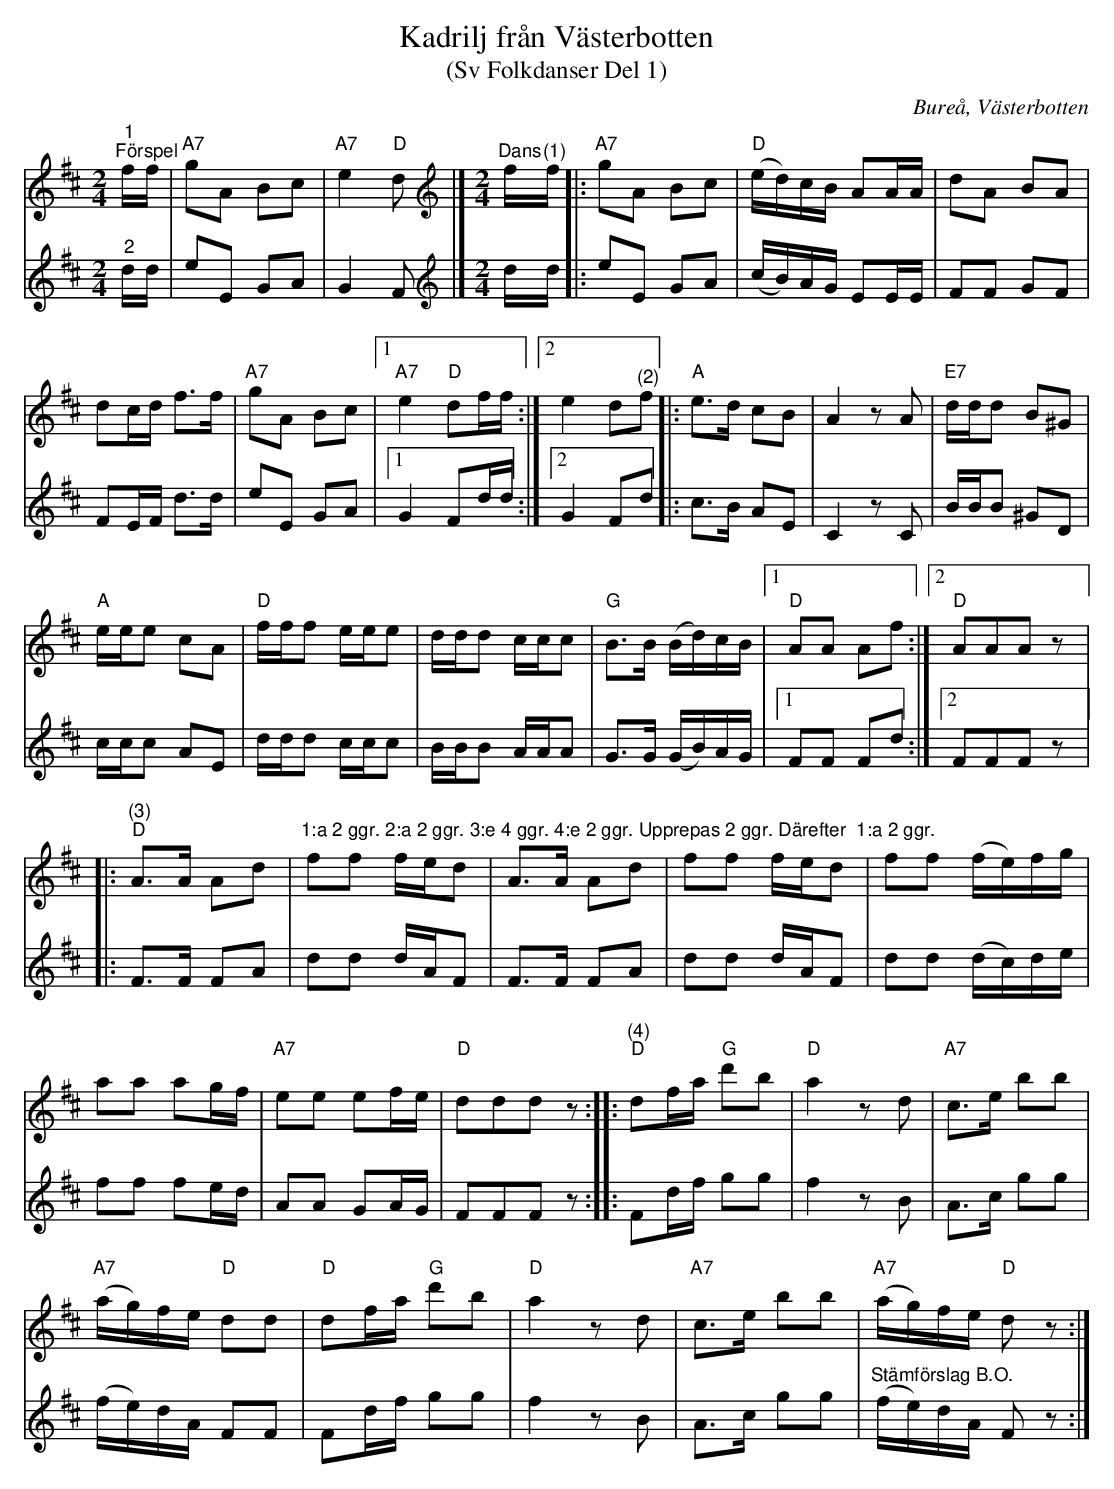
X:1
T:Kadrilj från Västerbotten
T:(Sv Folkdanser Del 1)
O:Bureå, Västerbotten
L:1/8
M:2/4
K:D
V:1
"^1""^Förspel" f/f/ |"A7" gA Bc |"A7" e2"D" d |][K:D][M:2/4][K:treble]"^Dans" f/"^(1)"f/ |: "A7" gA Bc |"D" (e/d/)c/B/ AA/A/ | dA BA |
dc/d/ f>f |"A7" gA Bc |1"A7" e2"D" df/f/ :|2 e2 d"^(2)"f |:"A" e>d cB | A2 z A | "E7" d/d/d B^G |
"A" e/e/e cA | "D" f/f/f e/e/e | d/d/d c/c/c | "G" B>B (B/d/)c/B/ |1"D" AA Af :|2"D" AAA z |:
"^(3)" "D" A>A Ad | "1:a 2 ggr. 2:a 2 ggr. 3:e 4 ggr. 4:e 2 ggr. Upprepas 2 ggr. Därefter  1:a 2 ggr." ff f/e/d | A>A Ad | ff f/e/d | ff (f/e/)f/g/ |
aa ag/f/ | "A7" ee ef/e/ | "D" ddd z ::"^(4)" "D" df/a/ "G" d'b | "D" a2 z d | "A7" c>e bb |
"A7" (a/g/)f/e/ "D" dd | "D" df/a/ "G" d'b |"D" a2 z d | "A7" c>e bb |"A7" (a/g/)f/e/ "D" d z :|
V:2
"^2" d/d/ | eE GA | G2 F |][K:D][M:2/4][K:treble] d/d/ |: eE GA | (c/B/)A/G/ EE/E/ | FF GF |
FE/F/ d>d | eE GA |1 G2 Fd/d/ :|2 G2 Fd |: c>B AE | C2 z C | B/B/B ^GD |
 c/c/c  AE |  d/d/d c/c/c | B/B/B A/A/A | G>G (G/B/)A/G/ |1 FF Fd :|2 FFF z |: F>F FA | dd d/A/F |
 F>F FA |dd d/A/F | dd (d/c/)d/e/ | ff fe/d/ | AA GA/G/ | FFF z :: Fd/f/ gg | f2 z B |
 A>c gg | (f/e/)d/A/ FF | Fd/f/ gg | f2 z B | A>c gg | "^Stämförslag B.O." (f/e/)d/A/ F z :|
